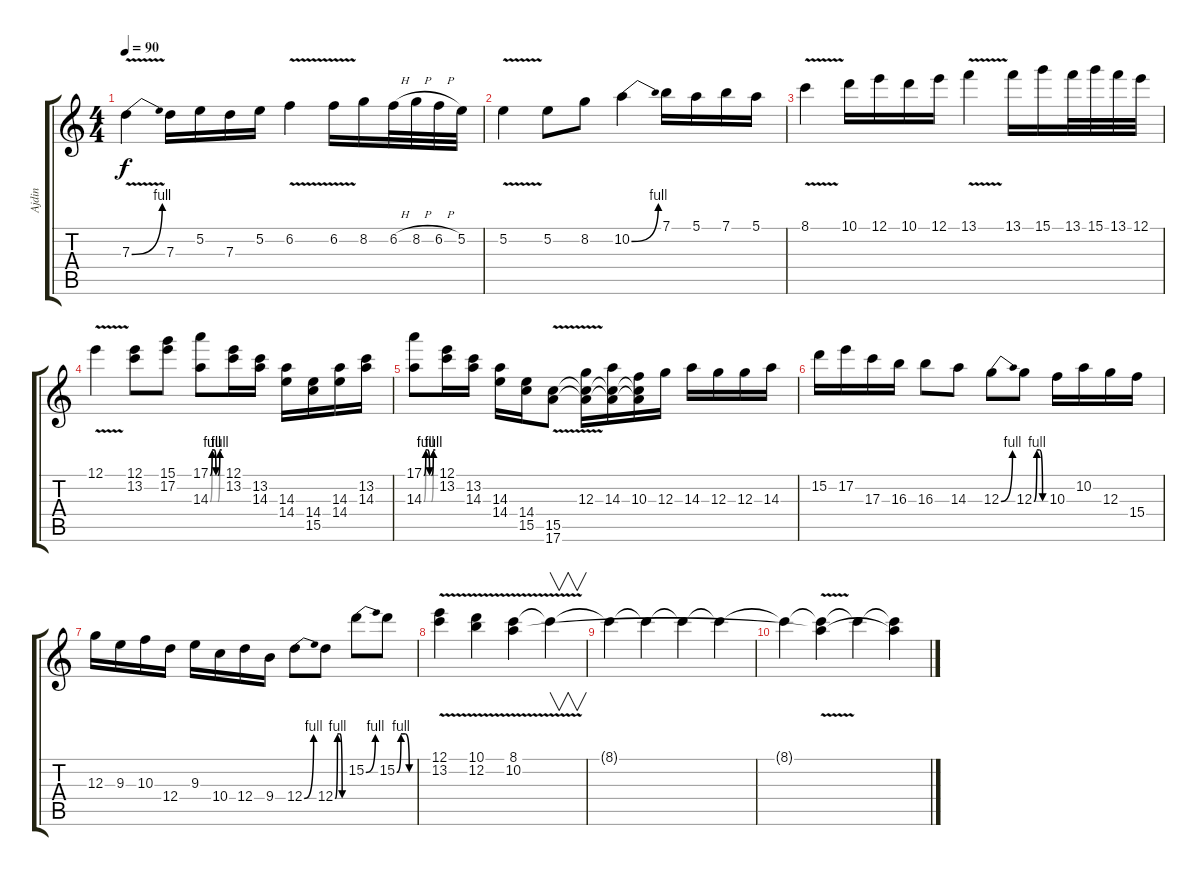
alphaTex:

\track ("Ajdin" "Ajdin") {instrument overdrivenguitar}
\staff {score tabs}
\tuning (E4 B3 G3 D3 A2 E2) {hide}
\ts (4 4)
\tempo 90
\clef g2
\ks c
7.3{be (bend 0 0 60 4) v}.4{dy f} 7.3.16 5.2.16 7.3.16 5.2.16 6.2{v}.4 6.2{v}.16 8.2.16 6.2{h}.32 8.2{h}.32 6.2{h}.32 5.2.32 |
5.2{v}.4 5.2.8 8.2.8 10.2{be (bend 0 0 60 4)}.4 7.1.16 5.1.16 7.1.16 5.1.16 |
8.1{v}.4 10.1.16 12.1.16 10.1.16 12.1.16 13.1{v}.4 13.1.16 15.1.16 13.1.32 15.1.32 13.1.32 12.1.32 |
12.1{v}.4 (12.1 13.2).8 (15.1 17.2).8 (17.1{be (custom 0 0 10 4 20 4 30 0 40 0 50 4 60 4)} 14.3{be (custom 0 0 10 4 20 4 30 0 40 0 50 4 60 4)}).8 (12.1 13.2).16 (13.2 14.3).16 (14.3 14.4).16 (14.4 15.5).16 (14.3 14.4).16 (13.2 14.3).16 |
(17.1{be (custom 0 0 10 4 20 4 30 0 40 0 50 4 60 4)} 14.3{be (custom 0 0 10 4 20 4 30 0 40 0 50 4 60 4)}).8 (12.1 13.2).16 (13.2 14.3).16 (14.3 14.4).16 (14.4 15.5).16 (15.5{v} 17.6{v}).8 (12.3 15.5{t} 17.6{t}).16 (14.3 15.5{t} 17.6{t}).16 (10.3 15.5{t} 17.6{t}).16 12.3.16 14.3.16 12.3.16 12.3.16 14.3.16 |
15.2.16 17.2.16 17.3.16 16.3.16 16.3.8 14.3.8 12.3{be (bend 0 0 60 4)}.8 12.3{be (custom 0 0 15 4 30 4 45 0 60 0)}.8 10.3.16 10.2.16 12.3.16 15.4.16 |
12.3.16 9.3.16 10.3.16 12.4.16 9.3.16 10.4.16 12.4.16 9.4.16 12.4{be (bend 0 0 60 4)}.8 12.4{be (custom 0 0 15 4 30 4 45 0 60 0)}.8 15.2{be (bend 0 0 60 4)}.8 15.2{be (custom 0 0 15 4 30 4 45 0 60 0)}.8 |
(12.1 13.2{v}).4 (10.1 12.2{v}).4 (8.1{v} 10.2{v}).4 8.1{t}.4{v} |
8.1{t}.4{volume 0} 8.1{t}.4 8.1{t}.4 8.1{t}.4 |
8.1{t}.4 (8.1{t} 10.2{t}).4 8.1{t}.4 (8.1{t} 10.2{t}).4
